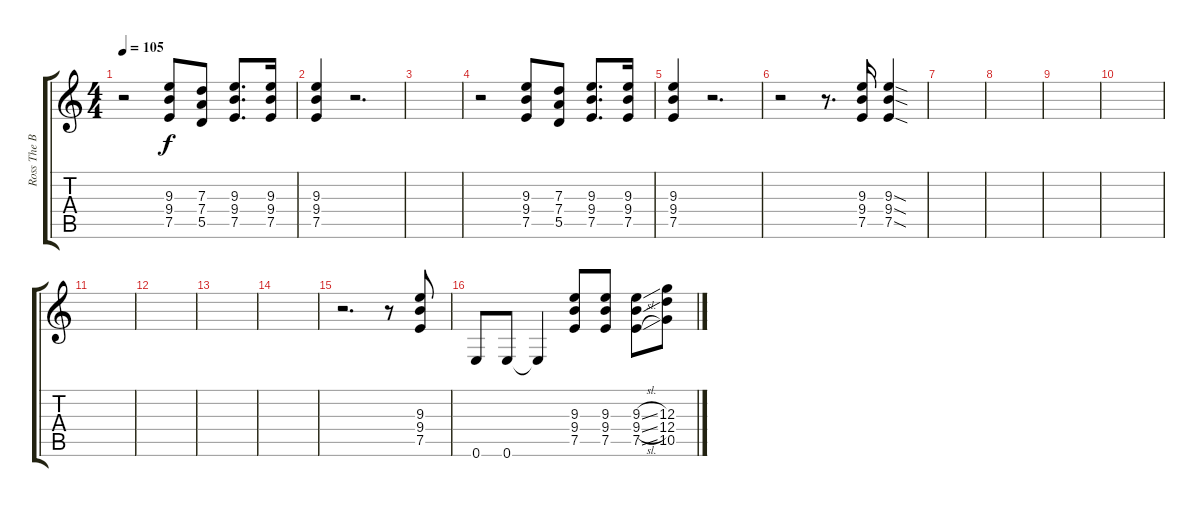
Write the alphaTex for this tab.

\track ("Ross The Boss-Rhythm" "Ross The B") {instrument distortionguitar}
\staff {score tabs}
\tuning (E4 B3 G3 D3 A2 E2) {hide}
\ts (4 4)
\tempo 105
\clef g2
\ks c
r.2{dy f} (9.3 9.4 7.5).8 (7.3 7.4 5.5).8 (9.3 9.4 7.5).8{d} (9.3 9.4 7.5).16 |
(9.3 9.4 7.5).4 r.2{d} |
|
r.2 (9.3 9.4 7.5).8 (7.3 7.4 5.5).8 (9.3 9.4 7.5).8{d} (9.3 9.4 7.5).16 |
(9.3 9.4 7.5).4 r.2{d} |
r.2 r.8{d} (9.3 9.4 7.5).16 (9.3{sod} 9.4{sod} 7.5{sod}).4 |
|
|
|
|
|
|
|
|
r.2{d} r.8 (9.3 9.4 7.5).8 |
0.6.8 0.6.8 0.6{t}.4 (9.3 9.4 7.5).8 (9.3 9.4 7.5).8 (9.3{sl} 9.4{sl} 7.5{sl}).8 (12.3 12.4 10.5).8
